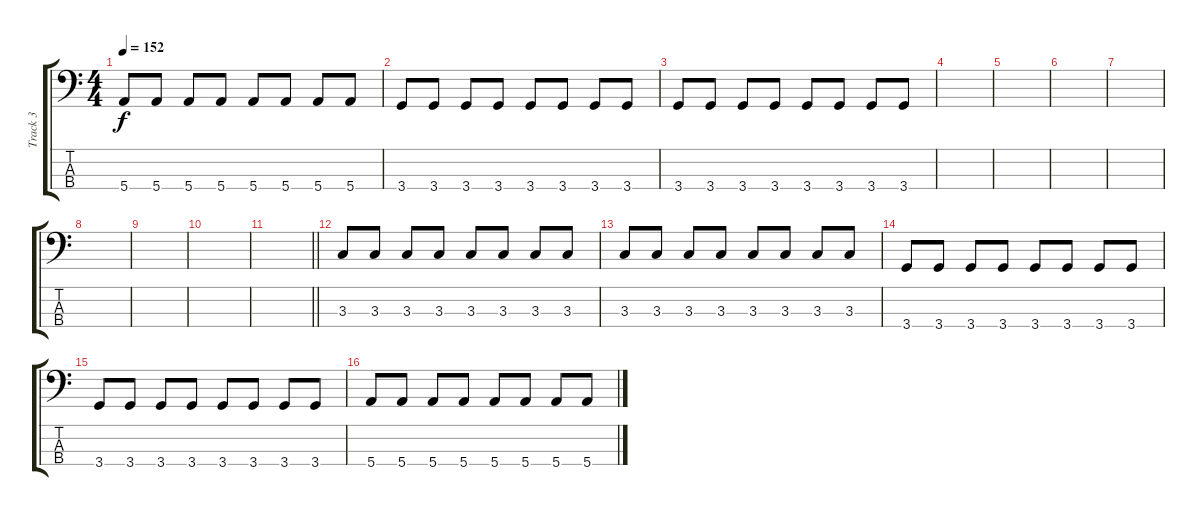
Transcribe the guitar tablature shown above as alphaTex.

\track ("Track 3" "Track 3") {instrument electricbassfinger}
\staff {score tabs}
\tuning (G2 D2 A1 E1) {hide}
\ts (4 4)
\tempo 152
\clef f4
\ks c
5.4.8{dy f} 5.4.8 5.4.8 5.4.8 5.4.8 5.4.8 5.4.8 5.4.8 |
3.4.8 3.4.8 3.4.8 3.4.8 3.4.8 3.4.8 3.4.8 3.4.8 |
3.4.8 3.4.8 3.4.8 3.4.8 3.4.8 3.4.8 3.4.8 3.4.8 |
|
|
|
|
|
|
|
\barLineRight lightlight
|
3.3.8 3.3.8 3.3.8 3.3.8 3.3.8 3.3.8 3.3.8 3.3.8 |
3.3.8 3.3.8 3.3.8 3.3.8 3.3.8 3.3.8 3.3.8 3.3.8 |
3.4.8 3.4.8 3.4.8 3.4.8 3.4.8 3.4.8 3.4.8 3.4.8 |
3.4.8 3.4.8 3.4.8 3.4.8 3.4.8 3.4.8 3.4.8 3.4.8 |
5.4.8 5.4.8 5.4.8 5.4.8 5.4.8 5.4.8 5.4.8 5.4.8
